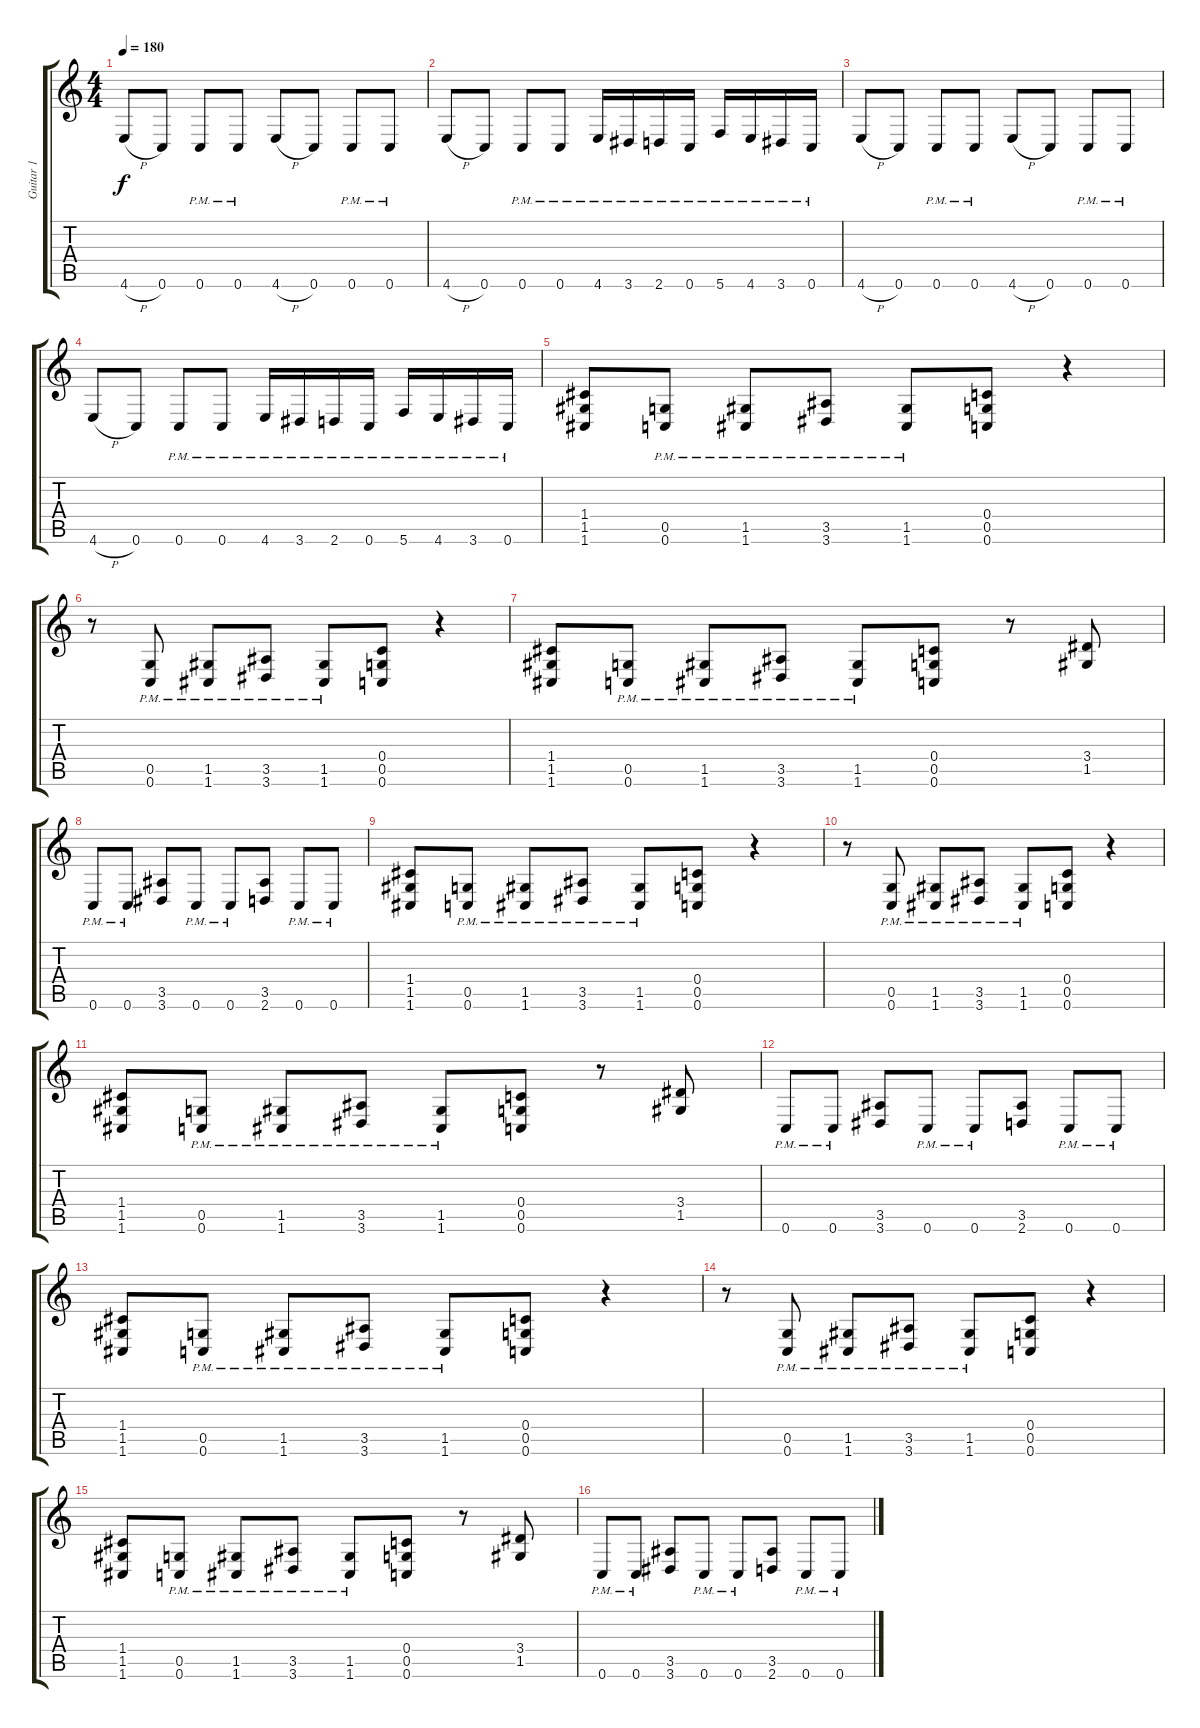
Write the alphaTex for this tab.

\track ("Guitar 1" "Guitar 1") {instrument electricguitarclean}
\staff {score tabs}
\tuning (D4 A3 F3 C3 G2 C2) {hide}
\ts (4 4)
\tempo 180
\clef g2
\ks c
4.6{h}.8{dy f} 0.6.8 0.6{pm}.8 0.6{pm}.8 4.6{h}.8 0.6.8 0.6{pm}.8 0.6{pm}.8 |
4.6{h}.8 0.6.8 0.6{pm}.8 0.6{pm}.8 4.6{pm}.16 3.6{pm}.16 2.6{pm}.16 0.6{pm}.16 5.6{pm}.16 4.6{pm}.16 3.6{pm}.16 0.6{pm}.16 |
4.6{h}.8 0.6.8 0.6{pm}.8 0.6{pm}.8 4.6{h}.8 0.6.8 0.6{pm}.8 0.6{pm}.8 |
4.6{h}.8 0.6.8 0.6{pm}.8 0.6{pm}.8 4.6{pm}.16 3.6{pm}.16 2.6{pm}.16 0.6{pm}.16 5.6{pm}.16 4.6{pm}.16 3.6{pm}.16 0.6{pm}.16 |
(1.4 1.5 1.6).8 (0.5{pm} 0.6).8 (1.5 1.6{pm}).8 (3.5 3.6{pm}).8 (1.5 1.6{pm}).8 (0.4 0.5 0.6).8 r.4 |
r.8 (0.5 0.6{pm}).8 (1.5 1.6{pm}).8 (3.5 3.6{pm}).8 (1.5 1.6{pm}).8 (0.4 0.5 0.6).8 r.4 |
(1.4 1.5 1.6).8 (0.5{pm} 0.6).8 (1.5{pm} 1.6).8 (3.5{pm} 3.6).8 (1.5{pm} 1.6).8 (0.4 0.5 0.6).8 r.8 (3.4 1.5).8 |
0.6{pm}.8 0.6{pm}.8 (3.5 3.6).8 0.6{pm}.8 0.6{pm}.8 (3.5 2.6).8 0.6{pm}.8 0.6{pm}.8 |
(1.4 1.5 1.6).8 (0.5{pm} 0.6).8 (1.5 1.6{pm}).8 (3.5 3.6{pm}).8 (1.5 1.6{pm}).8 (0.4 0.5 0.6).8 r.4 |
r.8 (0.5 0.6{pm}).8 (1.5 1.6{pm}).8 (3.5 3.6{pm}).8 (1.5 1.6{pm}).8 (0.4 0.5 0.6).8 r.4 |
(1.4 1.5 1.6).8 (0.5{pm} 0.6).8 (1.5{pm} 1.6).8 (3.5{pm} 3.6).8 (1.5{pm} 1.6).8 (0.4 0.5 0.6).8 r.8 (3.4 1.5).8 |
0.6{pm}.8 0.6{pm}.8 (3.5 3.6).8 0.6{pm}.8 0.6{pm}.8 (3.5 2.6).8 0.6{pm}.8 0.6{pm}.8 |
(1.4 1.5 1.6).8 (0.5{pm} 0.6).8 (1.5 1.6{pm}).8 (3.5 3.6{pm}).8 (1.5 1.6{pm}).8 (0.4 0.5 0.6).8 r.4 |
r.8 (0.5 0.6{pm}).8 (1.5 1.6{pm}).8 (3.5 3.6{pm}).8 (1.5 1.6{pm}).8 (0.4 0.5 0.6).8 r.4 |
(1.4 1.5 1.6).8 (0.5{pm} 0.6).8 (1.5{pm} 1.6).8 (3.5{pm} 3.6).8 (1.5{pm} 1.6).8 (0.4 0.5 0.6).8 r.8 (3.4 1.5).8 |
0.6{pm}.8 0.6{pm}.8 (3.5 3.6).8 0.6{pm}.8 0.6{pm}.8 (3.5 2.6).8 0.6{pm}.8 0.6{pm}.8
